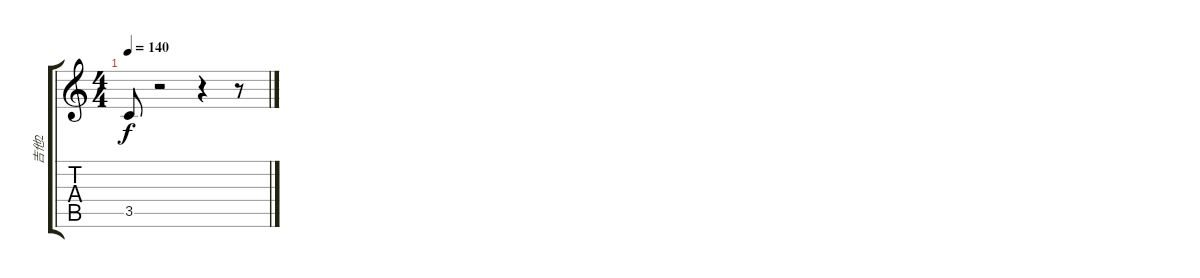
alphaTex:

\track ("吉他2" "吉他2") {instrument distortionguitar}
\staff {score tabs}
\tuning (E4 B3 G3 D3 A2 E2) {hide}
\ts (4 4)
\tempo 140
\clef g2
\ks c
3.5.8{dy f} r.2 r.4 r.8
